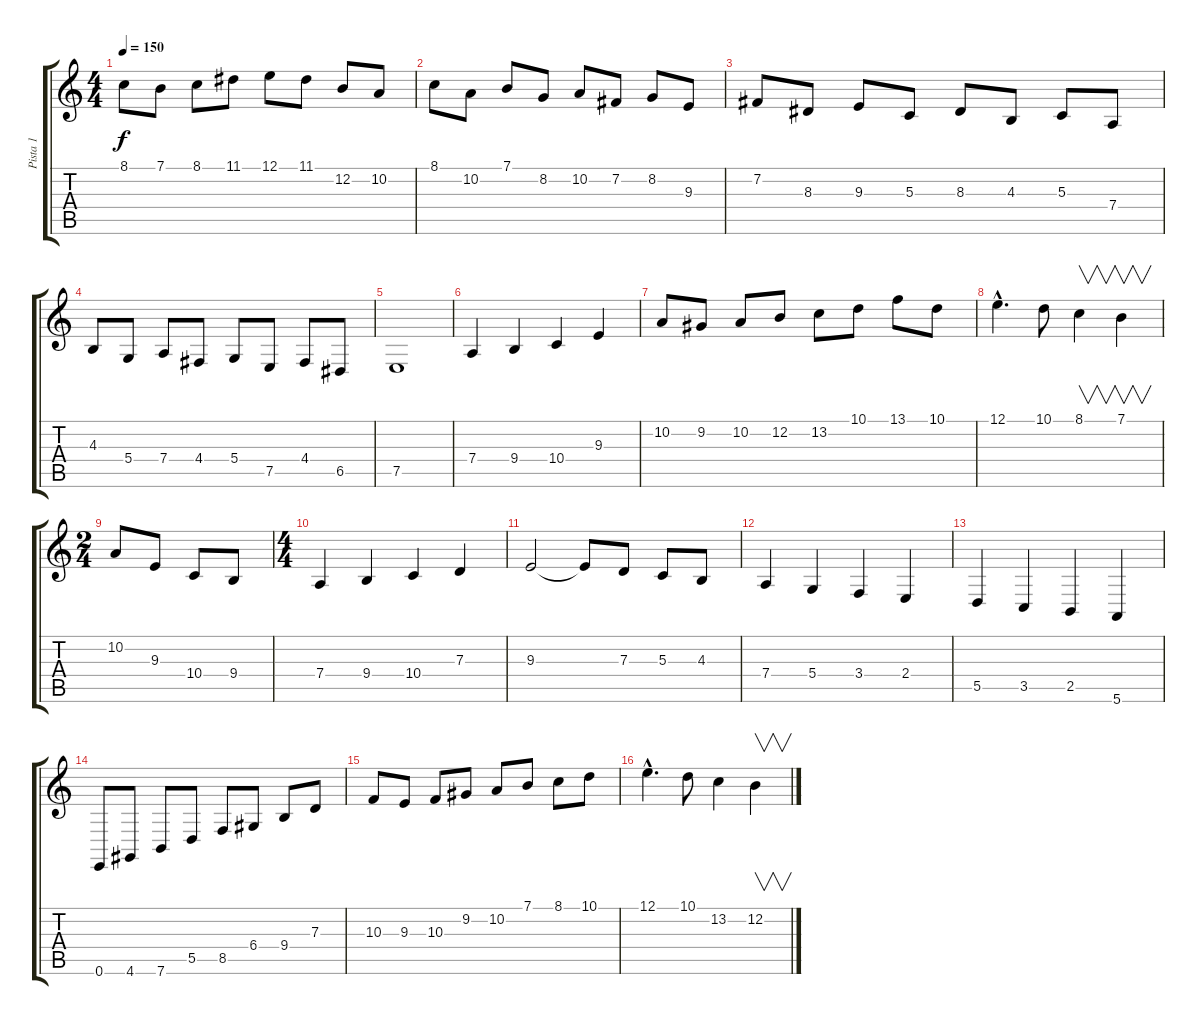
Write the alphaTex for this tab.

\track ("Pista 1" "Pista 1") {instrument musicbox}
\staff {score tabs}
\tuning (E4 B3 G3 D3 A2 E2) {hide}
\ts (4 4)
\tempo 150
\clef g2
\ks c
8.1.8{dy f} 7.1.8 8.1.8 11.1.8 12.1.8 11.1.8 12.2.8 10.2.8 |
8.1.8 10.2.8 7.1.8 8.2.8 10.2.8 7.2.8 8.2.8 9.3.8 |
7.2.8 8.3.8 9.3.8 5.3.8 8.3.8 4.3.8 5.3.8 7.4.8 |
4.3.8 5.4.8 7.4.8 4.4.8 5.4.8 7.5.8 4.4.8 6.5.8 |
7.5.1 |
7.4.4 9.4.4 10.4.4 9.3.4 |
10.2.8 9.2.8 10.2.8 12.2.8 13.2.8 10.1.8 13.1.8 10.1.8 |
12.1{hac}.4{d} 10.1.8 8.1.4{v} 7.1.4{v} |
\ts (2 4)
10.2.8 9.3.8 10.4.8 9.4.8 |
\ts (4 4)
7.4.4 9.4.4 10.4.4 7.3.4 |
9.3.2 9.3{t}.8 7.3.8 5.3.8 4.3.8 |
7.4.4 5.4.4 3.4.4 2.4.4 |
5.5.4 3.5.4 2.5.4 5.6.4 |
0.6.8 4.6.8 7.6.8 5.5.8 8.5.8 6.4.8 9.4.8 7.3.8 |
10.3.8 9.3.8 10.3.8 9.2.8 10.2.8 7.1.8 8.1.8 10.1.8 |
12.1{hac}.4{d} 10.1.8 13.2.4 12.2.4{v}
